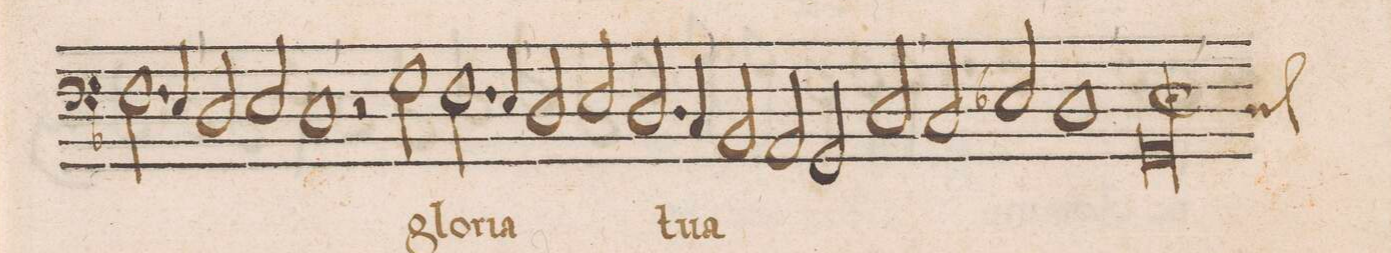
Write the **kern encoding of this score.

**kern	**text
*I"BASSVS	*
*clefF4	*
*k[b-]	*
*met(C|)	*
*M2/1	*
2.F\	-li
4E/	et
=34-	=34-
2D/	t(er)-
2E/	.
1D	-ra
*	*Xij
=35-	=35-
2r	.
2G\	glo-
2.F\	-ri-
4E/	-a
=36-	=36-
2D/	.
2E/	.
2.D/	tu-
4C/	-a
=37-	=37-
2BB-/	.
2AA/	.
2GG/	.
2D/	.
=38-	=38-
2C/	.
2E-X/	.
1D	.
=39-	=39-
0GGl;	.
=40-	=40-
*M3/1	*
*met(3)	*
*-	*-
